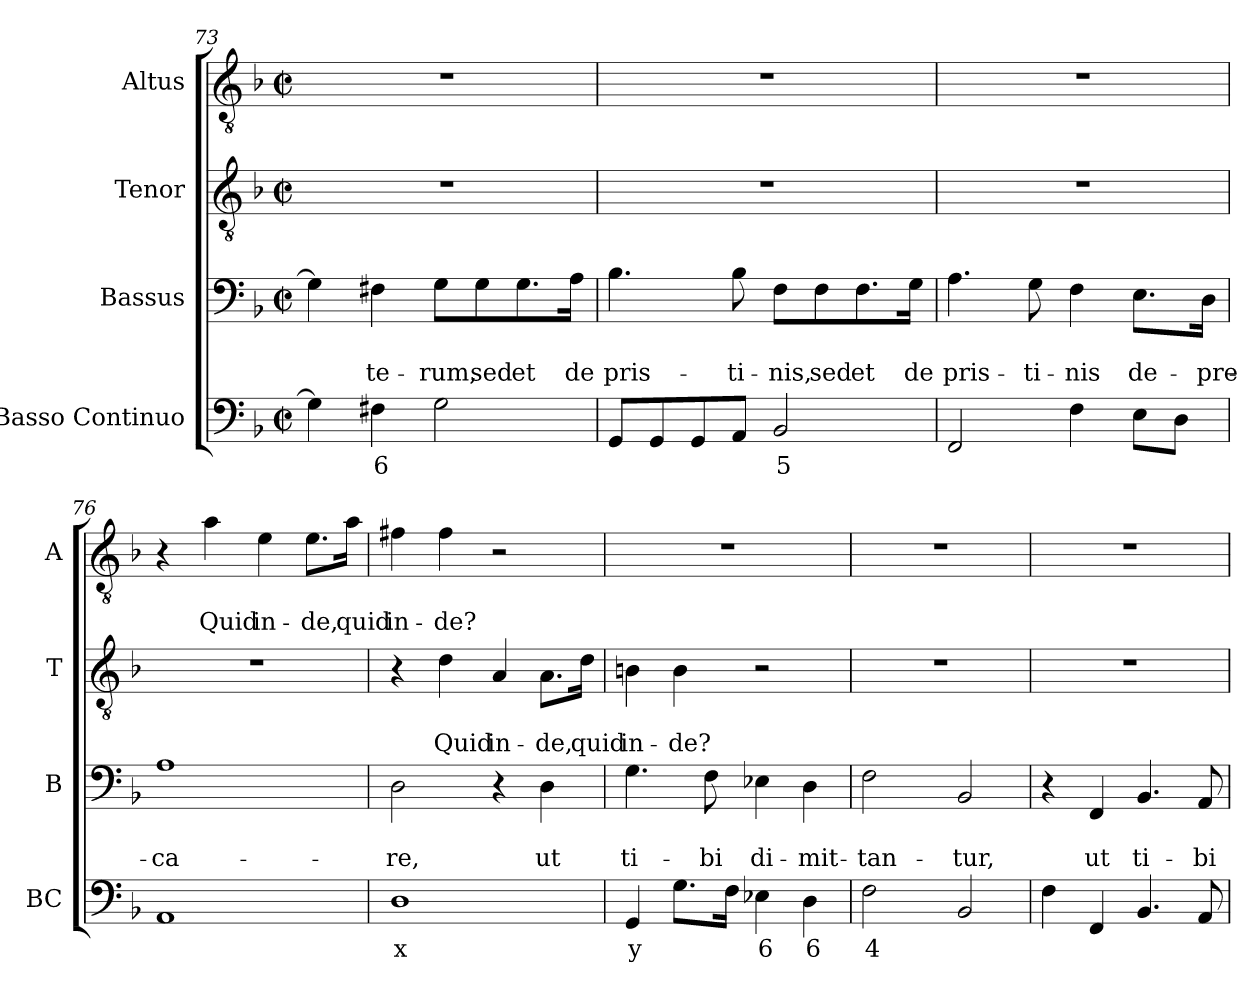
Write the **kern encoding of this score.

**kern	**text	**kern	**text	**text	**kern	**text	**text	**kern	**text	**text
*part4	*part4	*part3	*part3	*part3	*part2	*part2	*part2	*part1	*part1	*part1
*staff4	*staff4	*staff3	*staff3	*staff3	*staff2	*staff2	*staff2	*staff1	*staff1	*staff1
*I"Basso Continuo	*	*I"Bassus	*	*	*I"Tenor	*	*	*I"Altus	*	*
*I'BC	*	*I'B	*	*	*I'T	*	*	*I'A	*	*
!!LO:PB:g=z
*clefF4	*	*clefF4	*	*	*clefGv2	*	*	*clefGv2	*	*
*k[b-]	*	*k[b-]	*	*	*k[b-]	*	*	*k[b-]	*	*
*F:	*	*F:	*	*	*F:	*	*	*F:	*	*
*M2/2	*	*M2/2	*	*	*M2/2	*	*	*M2/2	*	*
*met(c|)	*	*met(c|)	*	*	*met(c|)	*	*	*met(c|)	*	*
=73	=73	=73	=73	=73	=73	=73	=73	=73	=73	=73
4G\]	.	4G\]	.	.	1r	.	.	1r	.	.
!	!LO:LY:b	!	!	!	!	!	!	!	!	!
!	!	!	!	!LO:LY:b	!	!	!	!	!	!
4F#X\	6	4F#X\	.	-te-	.	.	.	.	.	.
!	!	!	!	!LO:LY:b	!	!	!	!	!	!
2G\	.	8G\L	.	-rum,	.	.	.	.	.	.
!	!	!	!	!LO:LY:b	!	!	!	!	!	!
.	.	8G\	.	sed	.	.	.	.	.	.
!	!	!	!	!LO:LY:b	!	!	!	!	!	!
.	.	8.G\	.	et	.	.	.	.	.	.
!	!	!	!	!LO:LY:b	!	!	!	!	!	!
.	.	16A\Jk	.	de	.	.	.	.	.	.
=74	=74	=74	=74	=74	=74	=74	=74	=74	=74	=74
!	!	!	!	!LO:LY:b	!	!	!	!	!	!
8GG/L	.	4.B-\	.	pris-	1r	.	.	1r	.	.
8GG/	.	.	.	.	.	.	.	.	.	.
8GG/	.	.	.	.	.	.	.	.	.	.
!	!	!	!	!LO:LY:b	!	!	!	!	!	!
8AA/J	.	8B-\	.	-ti-	.	.	.	.	.	.
!	!LO:LY:b	!	!	!	!	!	!	!	!	!
!	!	!	!	!LO:LY:b	!	!	!	!	!	!
2BB-/	5	8F\L	.	-nis,	.	.	.	.	.	.
!	!	!	!	!LO:LY:b	!	!	!	!	!	!
.	.	8F\	.	sed	.	.	.	.	.	.
!	!	!	!	!LO:LY:b	!	!	!	!	!	!
.	.	8.F\	.	et	.	.	.	.	.	.
!	!	!	!	!LO:LY:b	!	!	!	!	!	!
.	.	16G\Jk	.	de	.	.	.	.	.	.
=75	=75	=75	=75	=75	=75	=75	=75	=75	=75	=75
!	!	!	!	!LO:LY:b	!	!	!	!	!	!
2FF/	.	4.A\	.	pris-	1r	.	.	1r	.	.
!	!	!	!	!LO:LY:b	!	!	!	!	!	!
.	.	8G\	.	-ti-	.	.	.	.	.	.
!	!	!	!	!LO:LY:b	!	!	!	!	!	!
4F\	.	4F\	.	-nis	.	.	.	.	.	.
!	!	!	!	!LO:LY:b	!	!	!	!	!	!
8E\L	.	8.E\L	.	de-	.	.	.	.	.	.
8D\J	.	.	.	.	.	.	.	.	.	.
!	!	!	!	!LO:LY:b	!	!	!	!	!	!
.	.	16D\Jk	.	-pre-	.	.	.	.	.	.
=76	=76	=76	=76	=76	=76	=76	=76	=76	=76	=76
!	!	!	!	!LO:LY:b	!	!	!	!	!	!
1AA	.	1A	.	-ca-	1r	.	.	4r	.	.
!	!	!	!	!	!	!	!	!	!	!LO:LY:b
.	.	.	.	.	.	.	.	4a\	.	Quid
!	!	!	!	!	!	!	!	!	!	!LO:LY:b
.	.	.	.	.	.	.	.	4e\	.	in-
!	!	!	!	!	!	!	!	!	!	!LO:LY:b
.	.	.	.	.	.	.	.	8.e\L	.	-de,
!	!	!	!	!	!	!	!	!	!	!LO:LY:b
.	.	.	.	.	.	.	.	16a\Jk	.	quid
!!LO:LB:g=z
=77	=77	=77	=77	=77	=77	=77	=77	=77	=77	=77
!	!LO:LY:b	!	!	!	!	!	!	!	!	!
!	!	!	!	!LO:LY:b	!	!	!	!	!	!
!	!	!	!	!	!	!	!	!	!	!LO:LY:b
1D	x	2D\	.	-re,	4r	.	.	4f#X\	.	in-
!	!	!	!	!	!	!	!LO:LY:b	!	!	!
!	!	!	!	!	!	!	!	!	!	!LO:LY:b
.	.	.	.	.	4d\	.	Quid	4f#\	.	-de?
!	!	!	!	!	!	!	!LO:LY:b	!	!	!
.	.	4r	.	.	4A/	.	in-	2r	.	.
!	!	!	!	!LO:LY:b	!	!	!	!	!	!
!	!	!	!	!	!	!	!LO:LY:b	!	!	!
.	.	4D\	.	ut	8.A\L	.	-de,	.	.	.
!	!	!	!	!	!	!	!LO:LY:b	!	!	!
.	.	.	.	.	16d\Jk	.	quid	.	.	.
=78	=78	=78	=78	=78	=78	=78	=78	=78	=78	=78
!	!LO:LY:b	!	!	!	!	!	!	!	!	!
*^	*	*	*	*	*	*	*	*	*	*
!	!	!	!	!	!LO:LY:b	!	!	!	!	!	!
!	!	!	!	!	!	!	!	!LO:LY:b	!	!	!
4GG/	4ryy	y	4.G\	.	ti-	4Bn\	.	in-	1r	.	.
!	!	!	!	!	!	!	!	!LO:LY:b	!	!	!
8.G\L	4ryy	.	.	.	.	4B\	.	-de?	.	.	.
!	!	!	!	!	!LO:LY:b	!	!	!	!	!	!
.	.	.	8F\	.	-bi	.	.	.	.	.	.
16F\Jk	.	.	.	.	.	.	.	.	.	.	.
!	!	!LO:LY:b	!	!	!	!	!	!	!	!	!
!	!	!	!	!	!LO:LY:b	!	!	!	!	!	!
4E-X\	2ryy	6	4E-X\	.	di-	2r	.	.	.	.	.
!	!	!LO:LY:b	!	!	!	!	!	!	!	!	!
!	!	!	!	!	!LO:LY:b	!	!	!	!	!	!
4D\	.	6	4D\	.	-mit-	.	.	.	.	.	.
=79	=79	=79	=79	=79	=79	=79	=79	=79	=79	=79	=79
!	!	!LO:LY:b	!	!	!	!	!	!	!	!	!
!	!	!	!	!	!LO:LY:b	!	!	!	!	!	!
2F\	4ryy	4	2F\	.	-tan-	1r	.	.	1r	.	.
!	!	!LO:LY:b	!	!	!	!	!	!	!	!	!
.	4ryy	3	.	.	.	.	.	.	.	.	.
!	!	!	!	!	!LO:LY:b	!	!	!	!	!	!
2BB-/	2ryy	.	2BB-/	.	-tur,	.	.	.	.	.	.
*v	*v	*	*	*	*	*	*	*	*	*	*
=80	=80	=80	=80	=80	=80	=80	=80	=80	=80	=80
4F\	.	4r	.	.	1r	.	.	1r	.	.
!	!	!	!	!LO:LY:b	!	!	!	!	!	!
4FF/	.	4FF/	.	ut	.	.	.	.	.	.
!	!	!	!	!LO:LY:b	!	!	!	!	!	!
4.BB-/	.	4.BB-/	.	ti-	.	.	.	.	.	.
!	!	!	!	!LO:LY:b	!	!	!	!	!	!
8AA/	.	8AA/	.	-bi	.	.	.	.	.	.
=	=	=	=	=	=	=	=	=	=	=
*-	*-	*-	*-	*-	*-	*-	*-	*-	*-	*-
